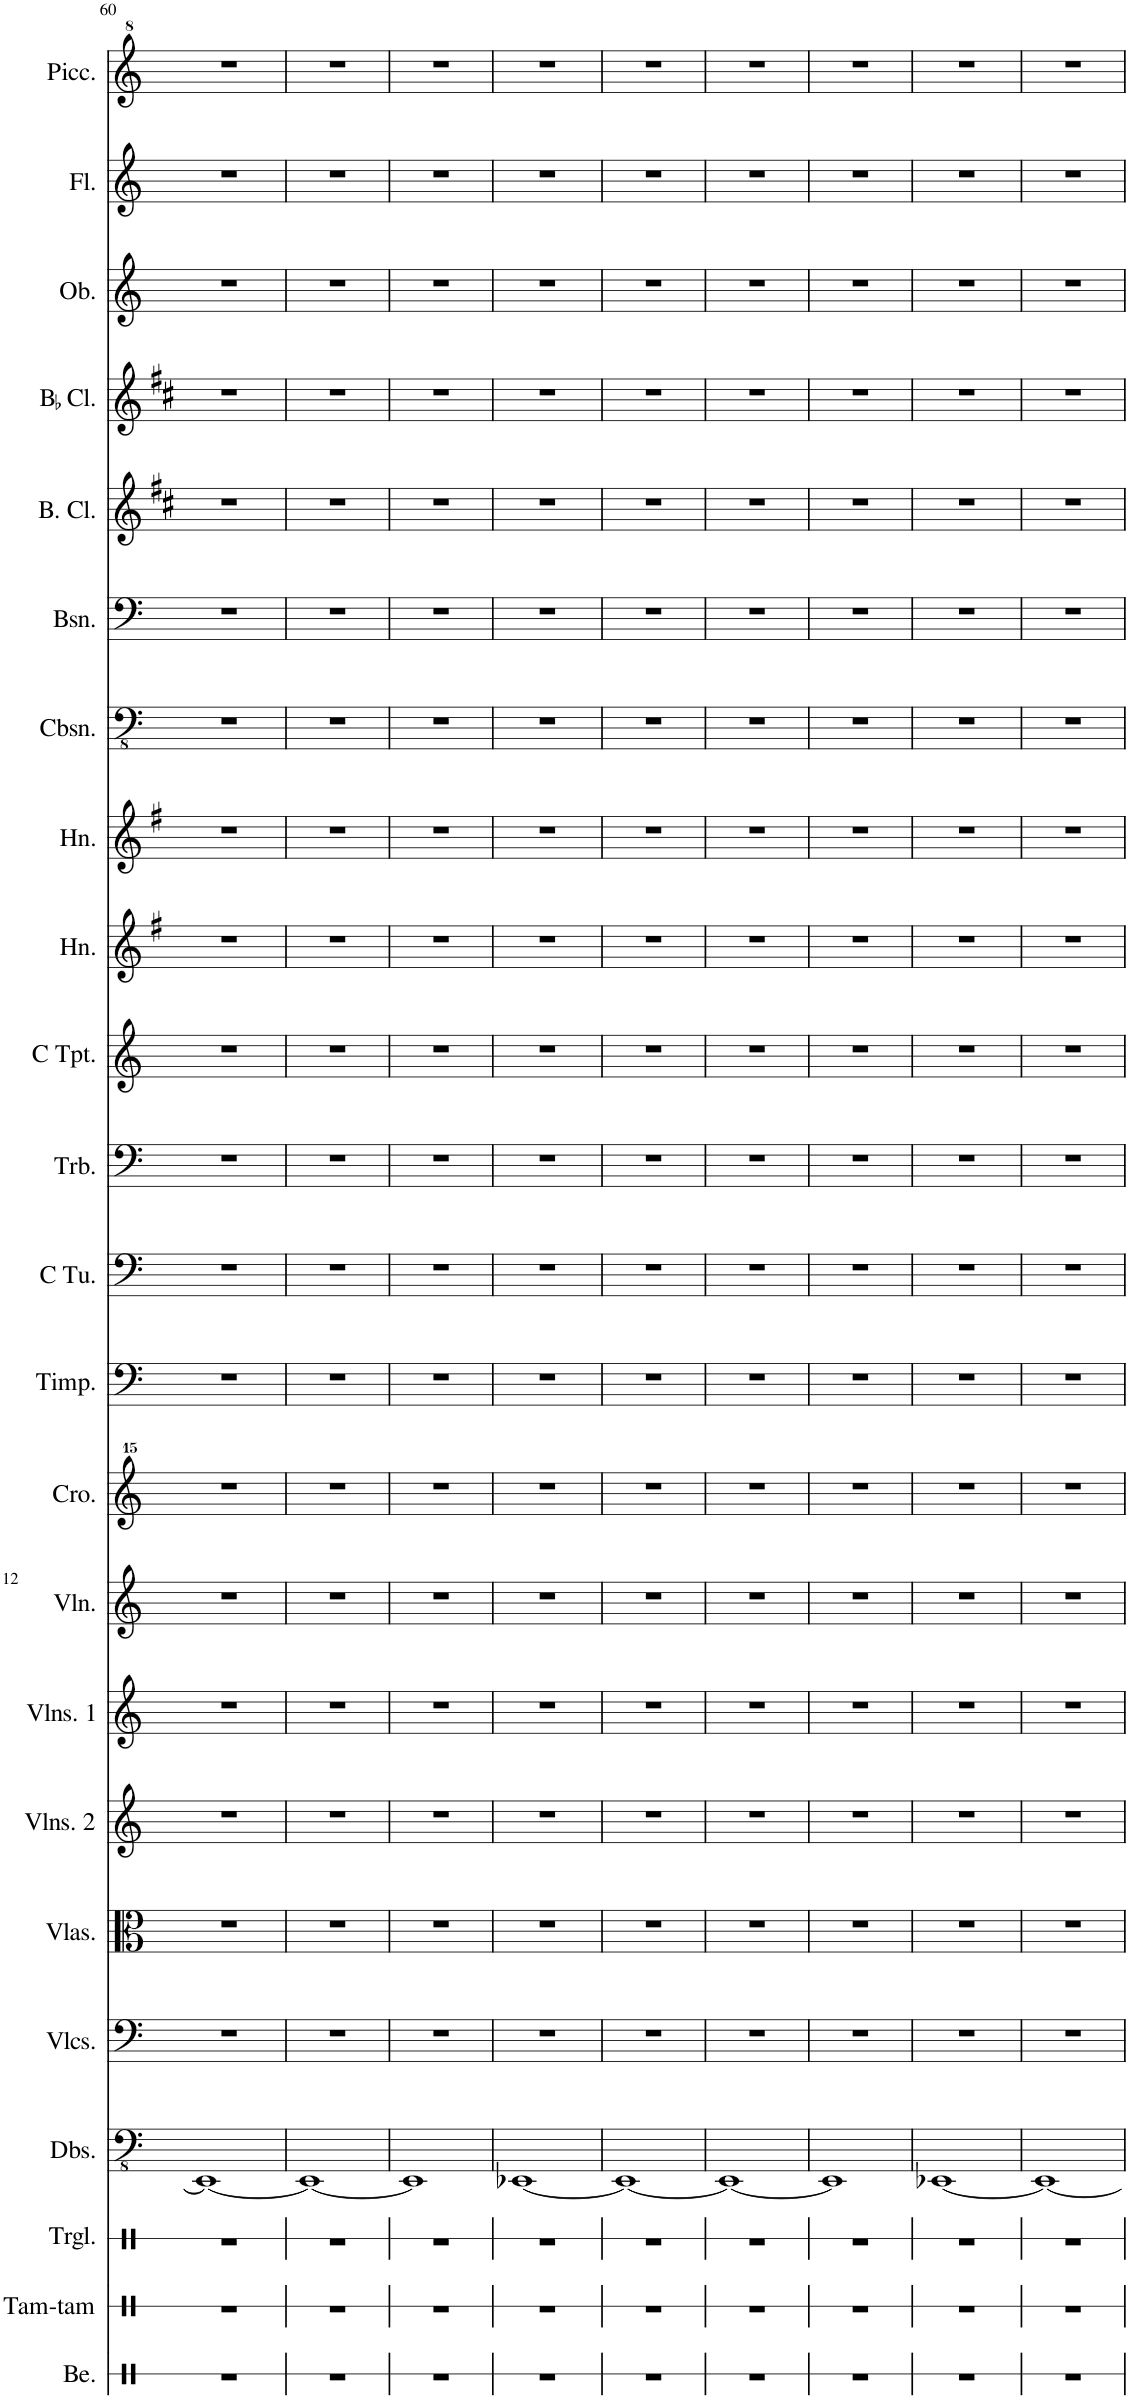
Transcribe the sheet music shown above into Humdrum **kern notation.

**kern	**kern	**kern	**kern	**kern	**kern	**kern	**kern	**kern	**kern	**kern	**kern	**kern	**kern	**kern	**kern	**kern	**kern	**kern	**kern	**kern	**kern	**kern
*part23	*part22	*part21	*part20	*part19	*part18	*part17	*part16	*part15	*part14	*part13	*part12	*part11	*part10	*part9	*part8	*part7	*part6	*part5	*part4	*part3	*part2	*part1
*staff23	*staff22	*staff21	*staff20	*staff19	*staff18	*staff17	*staff16	*staff15	*staff14	*staff13	*staff12	*staff11	*staff10	*staff9	*staff8	*staff7	*staff6	*staff5	*staff4	*staff3	*staff2	*staff1
*I"Bells	*I"Tam-tam	*I"Triangle	*I"Double Basses	*I"Violoncellos	*I"Violas	*I"Violins 2	*I"Violins 1	*I"Violin	*I"Crotales	*I"Timpani	*I"C Tuba	*I"Trombone	*I"C Trumpet	*I"Horn	*I"Horn	*I"Contrabassoon	*I"Bassoon	*I"Bass Clarinet	*I"BaccidentalFlat Clarinet	*I"Oboe	*I"Flute	*I"Piccolo
*I'Be.	*I'Tam-tam	*I'Trgl.	*I'Dbs.	*I'Vlcs.	*I'Vlas.	*I'Vlns. 2	*I'Vlns. 1	*I'Vln.	*I'Cro.	*I'Timp.	*I'C Tu.	*I'Trb.	*I'C Tpt.	*I'Hn.	*I'Hn.	*I'Cbsn.	*I'Bsn.	*I'B. Cl.	*I'BaccidentalFlat Cl.	*I'Ob.	*I'Fl.	*I'Picc.
!!LO:PB:g=z
*clefX	*clefX	*clefX	*clefFv4	*clefF4	*clefC3	*clefG2	*clefG2	*clefG2	*clefG^^2	*clefF4	*clefF4	*clefF4	*clefG2	*clefG2	*clefG2	*clefFv4	*clefF4	*clefG2	*clefG2	*clefG2	*clefG2	*clefG^2
*	*	*	*	*	*	*	*	*	*	*	*	*	*	*Trd4c7	*Trd4c7	*Trd7c12	*	*Trd8c14	*Trd1c2	*	*	*Trd-7c-12
*k[]	*k[]	*k[]	*k[]	*k[]	*k[]	*k[]	*k[]	*k[]	*k[]	*k[]	*k[]	*k[]	*k[]	*k[f#]	*k[f#]	*k[]	*k[]	*k[f#c#]	*k[f#c#]	*k[]	*k[]	*k[]
*M4/4	*M4/4	*M4/4	*M4/4	*M4/4	*M4/4	*M4/4	*M4/4	*M4/4	*M4/4	*M4/4	*M4/4	*M4/4	*M4/4	*M4/4	*M4/4	*M4/4	*M4/4	*M4/4	*M4/4	*M4/4	*M4/4	*M4/4
=60	=60	=60	=60	=60	=60	=60	=60	=60	=60	=60	=60	=60	=60	=60	=60	=60	=60	=60	=60	=60	=60	=60
1r	1r	1r	1EEE-_	1r	1r	1r	1r	1r	1r	1r	1r	1r	1r	1r	1r	1r	1r	1r	1r	1r	1r	1r
=61	=61	=61	=61	=61	=61	=61	=61	=61	=61	=61	=61	=61	=61	=61	=61	=61	=61	=61	=61	=61	=61	=61
1r	1r	1r	1EEE-_	1r	1r	1r	1r	1r	1r	1r	1r	1r	1r	1r	1r	1r	1r	1r	1r	1r	1r	1r
=62	=62	=62	=62	=62	=62	=62	=62	=62	=62	=62	=62	=62	=62	=62	=62	=62	=62	=62	=62	=62	=62	=62
1r	1r	1r	1EEE-]	1r	1r	1r	1r	1r	1r	1r	1r	1r	1r	1r	1r	1r	1r	1r	1r	1r	1r	1r
=63	=63	=63	=63	=63	=63	=63	=63	=63	=63	=63	=63	=63	=63	=63	=63	=63	=63	=63	=63	=63	=63	=63
1r	1r	1r	[1EEE-X	1r	1r	1r	1r	1r	1r	1r	1r	1r	1r	1r	1r	1r	1r	1r	1r	1r	1r	1r
=64	=64	=64	=64	=64	=64	=64	=64	=64	=64	=64	=64	=64	=64	=64	=64	=64	=64	=64	=64	=64	=64	=64
1r	1r	1r	1EEE-_	1r	1r	1r	1r	1r	1r	1r	1r	1r	1r	1r	1r	1r	1r	1r	1r	1r	1r	1r
=65	=65	=65	=65	=65	=65	=65	=65	=65	=65	=65	=65	=65	=65	=65	=65	=65	=65	=65	=65	=65	=65	=65
1r	1r	1r	1EEE-_	1r	1r	1r	1r	1r	1r	1r	1r	1r	1r	1r	1r	1r	1r	1r	1r	1r	1r	1r
=66	=66	=66	=66	=66	=66	=66	=66	=66	=66	=66	=66	=66	=66	=66	=66	=66	=66	=66	=66	=66	=66	=66
1r	1r	1r	1EEE-]	1r	1r	1r	1r	1r	1r	1r	1r	1r	1r	1r	1r	1r	1r	1r	1r	1r	1r	1r
=67	=67	=67	=67	=67	=67	=67	=67	=67	=67	=67	=67	=67	=67	=67	=67	=67	=67	=67	=67	=67	=67	=67
1r	1r	1r	[1EEE-X	1r	1r	1r	1r	1r	1r	1r	1r	1r	1r	1r	1r	1r	1r	1r	1r	1r	1r	1r
=68	=68	=68	=68	=68	=68	=68	=68	=68	=68	=68	=68	=68	=68	=68	=68	=68	=68	=68	=68	=68	=68	=68
1r	1r	1r	1EEE-_	1r	1r	1r	1r	1r	1r	1r	1r	1r	1r	1r	1r	1r	1r	1r	1r	1r	1r	1r
=	=	=	=	=	=	=	=	=	=	=	=	=	=	=	=	=	=	=	=	=	=	=
*-	*-	*-	*-	*-	*-	*-	*-	*-	*-	*-	*-	*-	*-	*-	*-	*-	*-	*-	*-	*-	*-	*-
